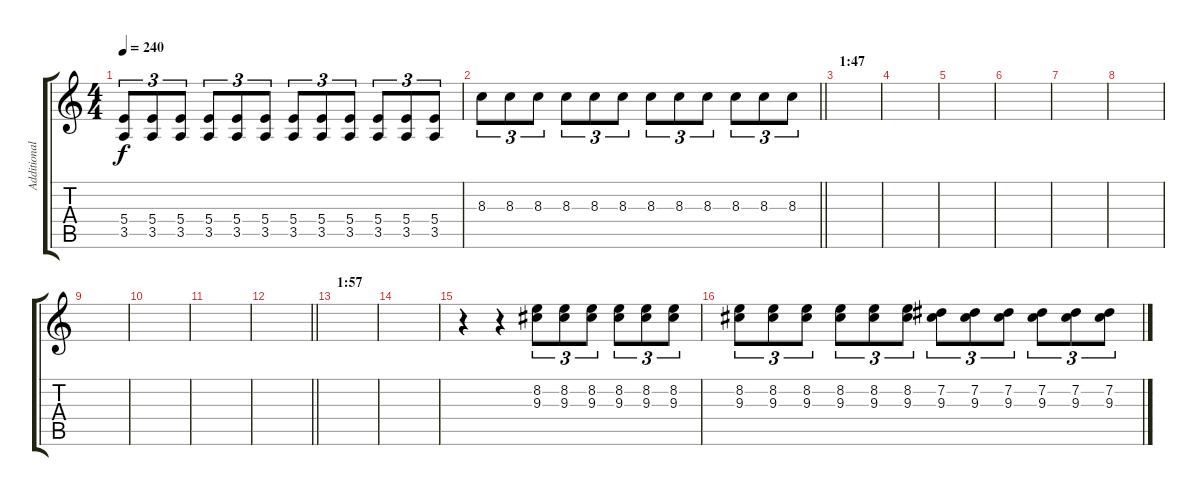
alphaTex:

\track ("Additional guitar" "Additional") {instrument overdrivenguitar}
\staff {score tabs}
\tuning (Db4 Ab3 E3 B2 Gb2 Db2) {hide}
\ts (4 4)
\tempo 240
\clef g2
\ks c
(5.4 3.5).8{tu (3 2) dy f} (5.4 3.5).8{tu (3 2)} (5.4 3.5).8{tu (3 2)} (5.4 3.5).8{tu (3 2)} (5.4 3.5).8{tu (3 2)} (5.4 3.5).8{tu (3 2)} (5.4 3.5).8{tu (3 2)} (5.4 3.5).8{tu (3 2)} (5.4 3.5).8{tu (3 2)} (5.4 3.5).8{tu (3 2)} (5.4 3.5).8{tu (3 2)} (5.4 3.5).8{tu (3 2)} |
\barLineRight lightlight
8.3.8{tu (3 2)} 8.3.8{tu (3 2)} 8.3.8{tu (3 2)} 8.3.8{tu (3 2)} 8.3.8{tu (3 2)} 8.3.8{tu (3 2)} 8.3.8{tu (3 2)} 8.3.8{tu (3 2)} 8.3.8{tu (3 2)} 8.3.8{tu (3 2)} 8.3.8{tu (3 2)} 8.3.8{tu (3 2)} |
\section ("" "1:47")
|
|
|
|
|
|
|
|
|
\barLineRight lightlight
|
\section ("" "1:57")
|
|
r.4{volume 9 instrument overdrivenguitar} r.4 (8.2 9.3).8{tu (3 2)} (8.2 9.3).8{tu (3 2)} (8.2 9.3).8{tu (3 2)} (8.2 9.3).8{tu (3 2)} (8.2 9.3).8{tu (3 2)} (8.2 9.3).8{tu (3 2)} |
(8.2 9.3).8{tu (3 2)} (8.2 9.3).8{tu (3 2)} (8.2 9.3).8{tu (3 2)} (8.2 9.3).8{tu (3 2)} (8.2 9.3).8{tu (3 2)} (8.2 9.3).8{tu (3 2)} (7.2 9.3).8{tu (3 2)} (7.2 9.3).8{tu (3 2)} (7.2 9.3).8{tu (3 2)} (7.2 9.3).8{tu (3 2)} (7.2 9.3).8{tu (3 2)} (7.2 9.3).8{tu (3 2)}
